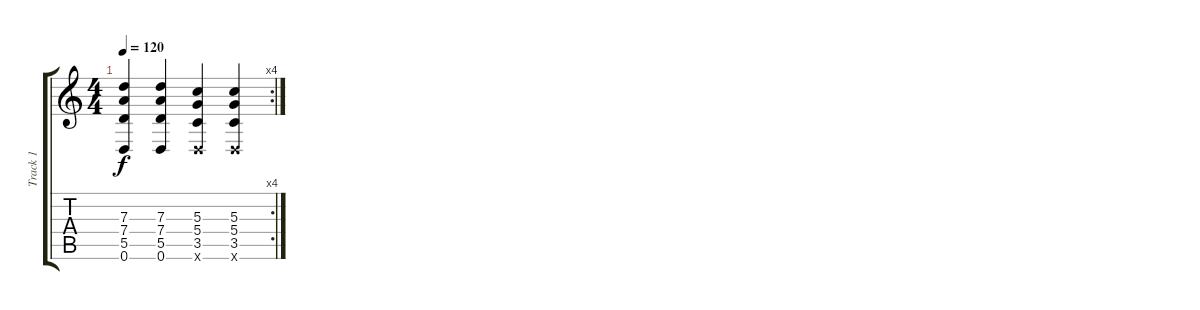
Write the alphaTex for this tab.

\track ("Track 1" "Track 1") {instrument electricguitarclean}
\staff {score tabs}
\tuning (E4 B3 G3 D3 A2 D2) {hide}
\rc 4
\ts (4 4)
\tempo 120
\clef g2
\ks c
(7.3 7.4 5.5 0.6).4{dy f} (7.3 7.4 5.5 0.6).4 (5.3 5.4 3.5 0.6{x}).4 (5.3 5.4 3.5 0.6{x}).4
